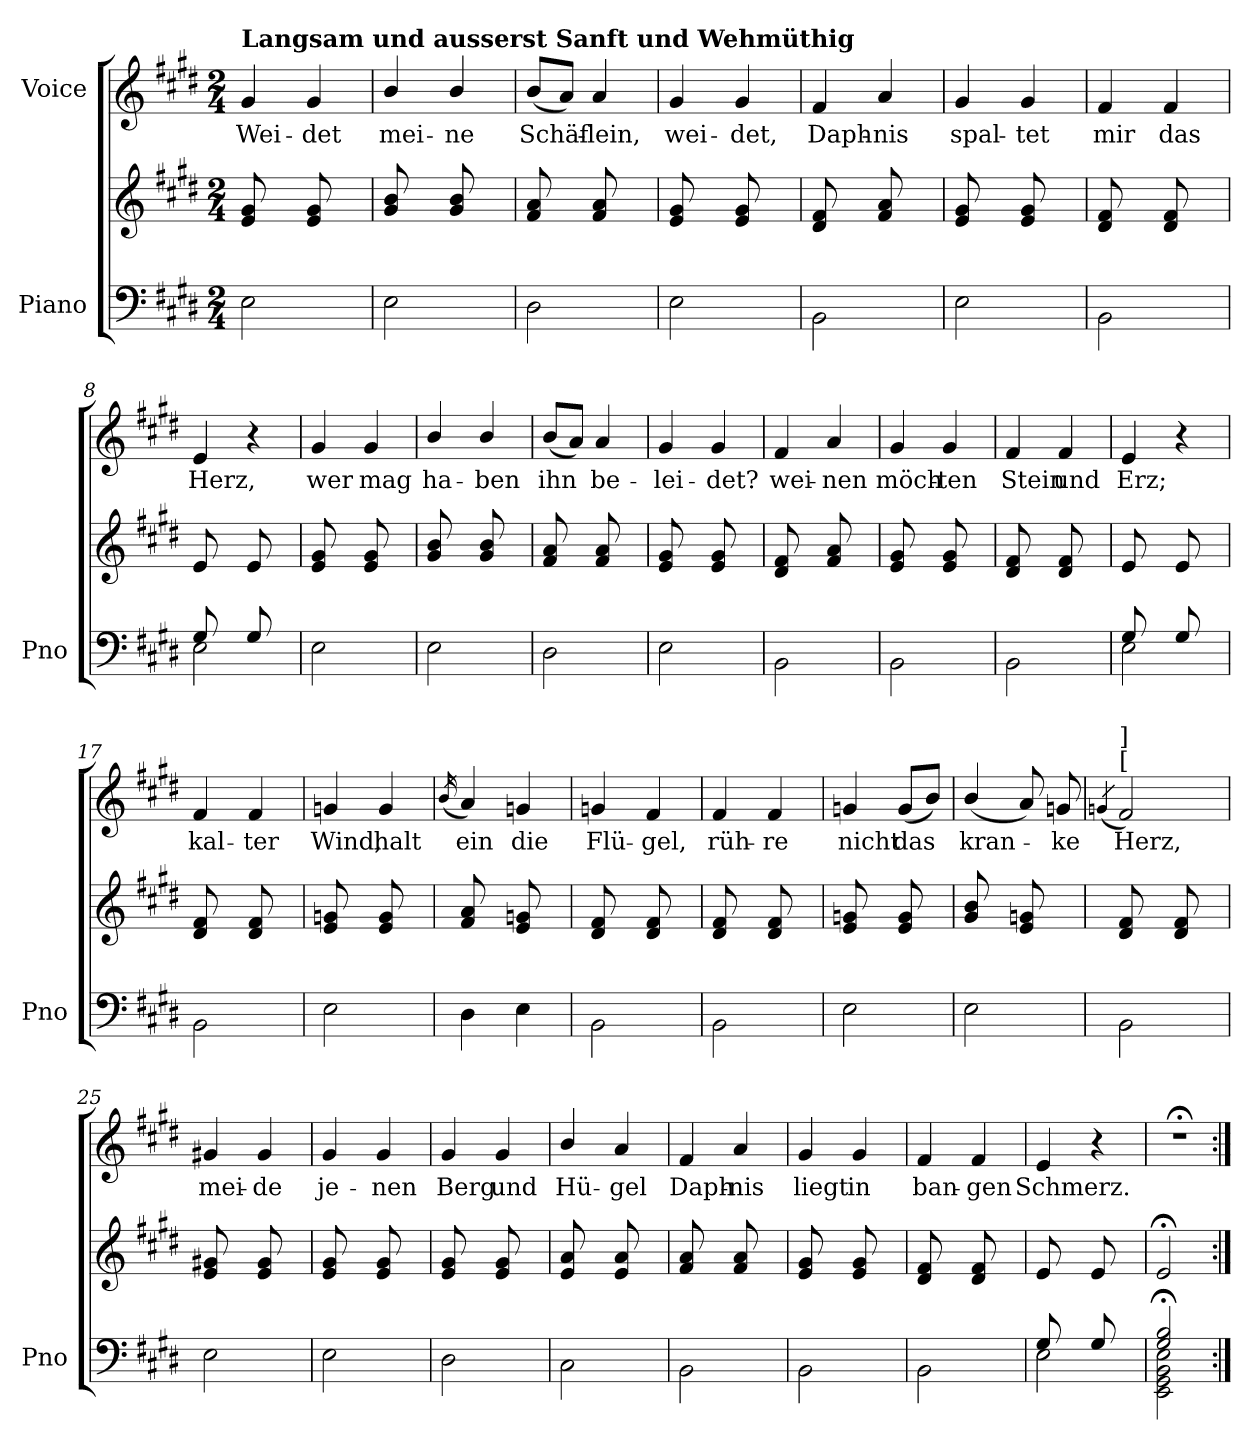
**kern	**kern	**kern	**text
*part2	*part2	*part1	*part1
*staff3	*staff2	*staff1	*staff1
*I"Piano	*	*I"Voice	*
*I'Pno	*	*	*
*clefF4	*clefG2	*clefG2	*
*k[f#c#g#d#]	*k[f#c#g#d#]	*k[f#c#g#d#]	*
*M2/4	*M2/4	*M2/4	*
=1	=1	=1	=1
*^	*	*	*
!	!	!	!LO:TX:a:B:t=Langsam und ausserst Sanft und Wehmüthig	!
8ryy	2E\	8e/ 8g#/L	4g#/	Wei-
8B/	.	8ryy	.	.
8ryy	.	8e/ 8g#/	4g#/	-det
8B/J	.	8ryy	.	.
=2	=2	=2	=2	=2
8ryy	2E\	8g#/ 8b/L	4b/	mei-
8B/	.	8ryy	.	.
8ryy	.	8g#/ 8b/	4b/	-ne
8B/J	.	8ryy	.	.
=3	=3	=3	=3	=3
8ryy	2D#\	8f#/ 8a/L	(8b/L	Schäf-
8B/	.	8ryy	8a/J)	.
8ryy	.	8f#/ 8a/	4a/	-lein,
8B/J	.	8ryy	.	.
=4	=4	=4	=4	=4
8ryy	2E\	8e/ 8g#/L	4g#/	wei-
8B/	.	8ryy	.	.
8ryy	.	8e/ 8g#/	4g#/	-det,
8B/J	.	8ryy	.	.
=5	=5	=5	=5	=5
8ryy	2BB\	8d#/ 8f#/L	4f#/	Daph-
8B/	.	8ryy	.	.
8ryy	.	8f#/ 8a/	4a/	-nis
8B/J	.	8ryy	.	.
=6	=6	=6	=6	=6
8ryy	2E\	8e/ 8g#/L	4g#/	spal-
8B/	.	8ryy	.	.
8ryy	.	8e/ 8g#/	4g#/	-tet
8B/J	.	8ryy	.	.
=7	=7	=7	=7	=7
8ryy	2BB\	8d#/ 8f#/L	4f#/	mir
8B/	.	8ryy	.	.
8ryy	.	8d#/ 8f#/	4f#/	das
8B/J	.	8ryy	.	.
=8	=8	=8	=8	=8
*	*^	*	*	*
8ryy	2E\	8G#/	8e/L	4e/	Herz,
8B/	.	8ryy	8ryy	.	.
8ryy	.	8G#/	8e/	4r	.
8B/J	.	8ryy	8ryy	.	.
*	*v	*v	*	*	*
=9	=9	=9	=9	=9
8ryy	2E\	8e/ 8g#/L	4g#/	wer
8B/	.	8ryy	.	.
8ryy	.	8e/ 8g#/	4g#/	mag
8B/J	.	8ryy	.	.
=10	=10	=10	=10	=10
8ryy	2E\	8g#/ 8b/L	4b/	ha-
8B/	.	8ryy	.	.
8ryy	.	8g#/ 8b/	4b/	-ben
8B/J	.	8ryy	.	.
=11	=11	=11	=11	=11
8ryy	2D#\	8f#/ 8a/L	(8b/L	ihn
8B/	.	8ryy	8a/J)	.
8ryy	.	8f#/ 8a/	4a/	be-
8B/J	.	8ryy	.	.
=12	=12	=12	=12	=12
8ryy	2E\	8e/ 8g#/L	4g#/	-lei-
8B/	.	8ryy	.	.
8ryy	.	8e/ 8g#/	4g#/	-det?
8B/J	.	8ryy	.	.
=13	=13	=13	=13	=13
8ryy	2BB\	8d#/ 8f#/L	4f#/	wei-
8B/	.	8ryy	.	.
8ryy	.	8f#/ 8a/	4a/	-nen
8B/J	.	8ryy	.	.
=14	=14	=14	=14	=14
8ryy	2BB\	8e/ 8g#/L	4g#/	möch-
8B/	.	8ryy	.	.
8ryy	.	8e/ 8g#/	4g#/	-ten
8B/J	.	8ryy	.	.
=15	=15	=15	=15	=15
8ryy	2BB\	8d#/ 8f#/L	4f#/	Stein
8B/	.	8ryy	.	.
8ryy	.	8d#/ 8f#/	4f#/	und
8B/J	.	8ryy	.	.
=16	=16	=16	=16	=16
*	*^	*	*	*
8ryy	2E\	8G#/	8e/L	4e/	Erz;
8B/	.	8ryy	8ryy	.	.
8ryy	.	8G#/	8e/	4r	.
8B/J	.	8ryy	8ryy	.	.
*	*v	*v	*	*	*
=17	=17	=17	=17	=17
8ryy	2BB\	8d#/ 8f#/L	4f#/	kal-
8B/	.	8ryy	.	.
8ryy	.	8d#/ 8f#/	4f#/	-ter
8B/J	.	8ryy	.	.
=18	=18	=18	=18	=18
8ryy	2E\	8e/ 8gn/L	4gn/	Wind,
8B/	.	8ryy	.	.
8ryy	.	8e/ 8g/	4g/	halt
8B/J	.	8ryy	.	.
=19	=19	=19	=19	=19
.	.	.	(16qb/	.
8ryy	4D#\	8f#/ 8a/L	4a/)	ein
8B/	.	8ryy	.	.
8ryy	4E\	8e/ 8gn/	4gn/	die
8B/J	.	8ryy	.	.
=20	=20	=20	=20	=20
8ryy	2BB\	8d#/ 8f#/L	4gn/	Flü-
8B/	.	8ryy	.	.
8ryy	.	8d#/ 8f#/	4f#/	-gel,
8B/J	.	8ryy	.	.
=21	=21	=21	=21	=21
8ryy	2BB\	8d#/ 8f#/L	4f#/	rüh-
8B/	.	8ryy	.	.
8ryy	.	8d#/ 8f#/	4f#/	-re
8B/J	.	8ryy	.	.
=22	=22	=22	=22	=22
8ryy	2E\	8e/ 8gn/L	4gn/	nicht
8B/	.	8ryy	.	.
8ryy	.	8e/ 8g/	(8g/L	das
8B/J	.	8ryy	8b/J)	.
=23	=23	=23	=23	=23
8ryy	2E\	8g#/ 8b/L	(4b/	kran-
8B/	.	8ryy	.	.
8ryy	.	8e/ 8gn/	8a/)	.
8B/J	.	8ryy	8gn/	-ke
=24	=24	=24	=24	=24
.	.	.	(4qgn/	.
!	!	!	!LO:TX:a:t=[	!
!	!	!	!LO:TX:a:t=]	!
8ryy	2BB\	8d#/ 8f#/L	2f#/)	Herz,
8B/	.	8ryy	.	.
8ryy	.	8d#/ 8f#/	.	.
8B/J	.	8ryy	.	.
=25	=25	=25	=25	=25
8ryy	2E\	8e/ 8g#X/L	4g#X/	mei-
8B/	.	8ryy	.	.
8ryy	.	8e/ 8g#/	4g#/	-de
8B/J	.	8ryy	.	.
=26	=26	=26	=26	=26
8ryy	2E\	8e/ 8g#/L	4g#/	je-
8B/	.	8ryy	.	.
8ryy	.	8e/ 8g#/	4g#/	-nen
8B/J	.	8ryy	.	.
=27	=27	=27	=27	=27
8ryy	2D#\	8e/ 8g#/L	4g#/	Berg
8B/	.	8ryy	.	.
8ryy	.	8e/ 8g#/	4g#/	und
8B/J	.	8ryy	.	.
=28	=28	=28	=28	=28
8ryy	2C#\	8e/ 8a/L	4b/	Hü-
8A/	.	8ryy	.	.
8ryy	.	8e/ 8a/	4a/	-gel
8A/J	.	8ryy	.	.
=29	=29	=29	=29	=29
8ryy	2BB\	8f#/ 8a/L	4f#/	Daph-
8B/	.	8ryy	.	.
8ryy	.	8f#/ 8a/	4a/	-nis
8B/J	.	8ryy	.	.
=30	=30	=30	=30	=30
8ryy	2BB\	8e/ 8g#/L	4g#/	liegt
8B/	.	8ryy	.	.
8ryy	.	8e/ 8g#/	4g#/	in
8B/J	.	8ryy	.	.
=31	=31	=31	=31	=31
8ryy	2BB\	8d#/ 8f#/L	4f#/	ban-
8B/	.	8ryy	.	.
8ryy	.	8d#/ 8f#/	4f#/	-gen
8B/J	.	8ryy	.	.
=32	=32	=32	=32	=32
*	*^	*	*	*
8ryy	2E\	8G#/	8e/L	4e/	Schmerz.
8B/	.	8ryy	8ryy	.	.
8ryy	.	8G#/	8e/	4r	.
8B/J	.	8ryy	8ryy	.	.
*	*v	*v	*	*	*
=33	=33	=33	=33	=33
2EE\;< 2GG#\;< 2BB\;< 2E\;<	2G#/ 2B/	2e;</	2r;<	.
*v	*v	*	*	*
=:|!	=:|!	=:|!	=:|!
*-	*-	*-	*-
